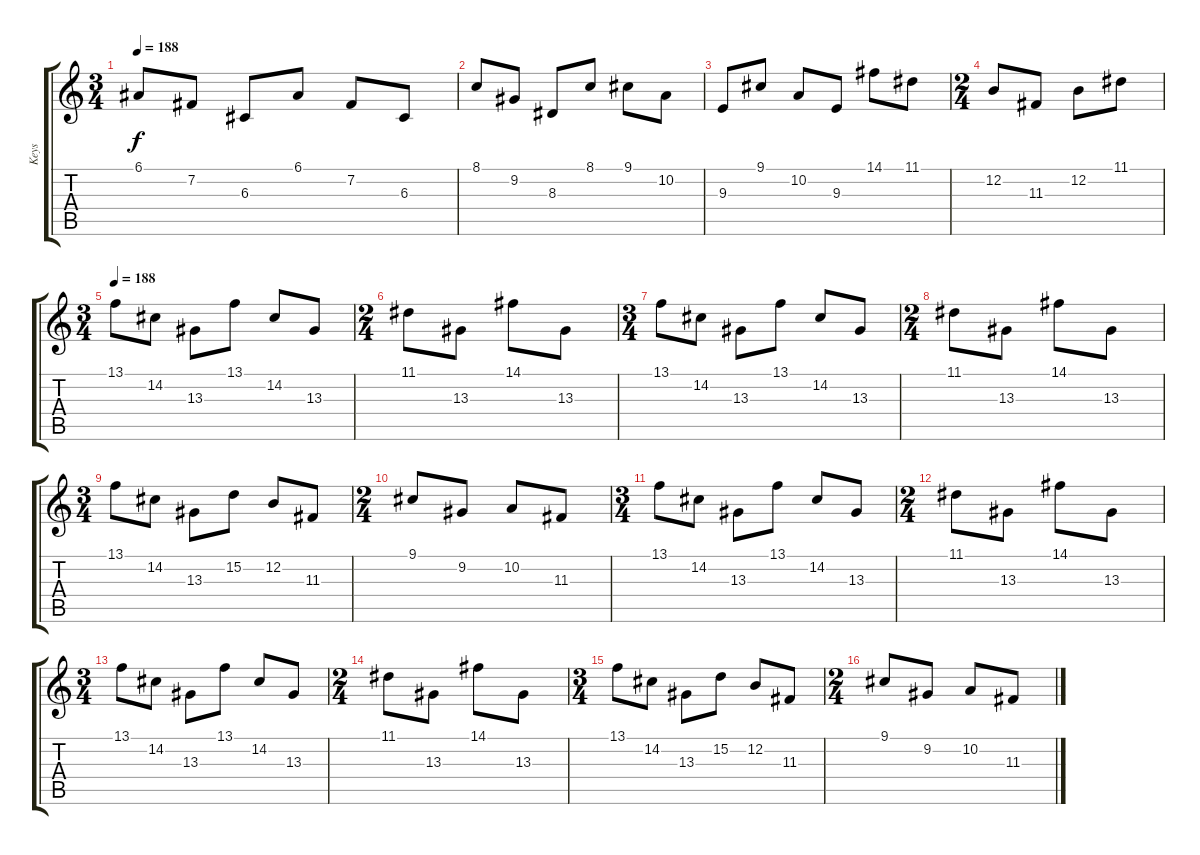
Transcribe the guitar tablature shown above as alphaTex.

\track ("Keys" "Keys") {instrument fx8scifi}
\staff {score tabs}
\tuning (E4 B3 G3 D3 A2 E2) {hide}
\ts (3 4)
\tempo 188
\clef g2
\ks c
6.1.8{dy f} 7.2.8 6.3.8 6.1.8 7.2.8 6.3.8 |
8.1.8 9.2.8 8.3.8 8.1.8 9.1.8 10.2.8 |
9.3.8 9.1.8 10.2.8 9.3.8 14.1.8 11.1.8 |
\ts (2 4)
12.2.8 11.3.8 12.2.8 11.1.8 |
\ts (3 4)
\tempo 188
13.1.8 14.2.8 13.3.8 13.1.8 14.2.8 13.3.8 |
\ts (2 4)
11.1.8 13.3.8 14.1.8 13.3.8 |
\ts (3 4)
13.1.8 14.2.8 13.3.8 13.1.8 14.2.8 13.3.8 |
\ts (2 4)
11.1.8 13.3.8 14.1.8 13.3.8 |
\ts (3 4)
13.1.8 14.2.8 13.3.8 15.2.8 12.2.8 11.3.8 |
\ts (2 4)
9.1.8 9.2.8 10.2.8 11.3.8 |
\ts (3 4)
13.1.8 14.2.8 13.3.8 13.1.8 14.2.8 13.3.8 |
\ts (2 4)
11.1.8 13.3.8 14.1.8 13.3.8 |
\ts (3 4)
13.1.8 14.2.8 13.3.8 13.1.8 14.2.8 13.3.8 |
\ts (2 4)
11.1.8 13.3.8 14.1.8 13.3.8 |
\ts (3 4)
13.1.8 14.2.8 13.3.8 15.2.8 12.2.8 11.3.8 |
\ts (2 4)
9.1.8 9.2.8 10.2.8 11.3.8
